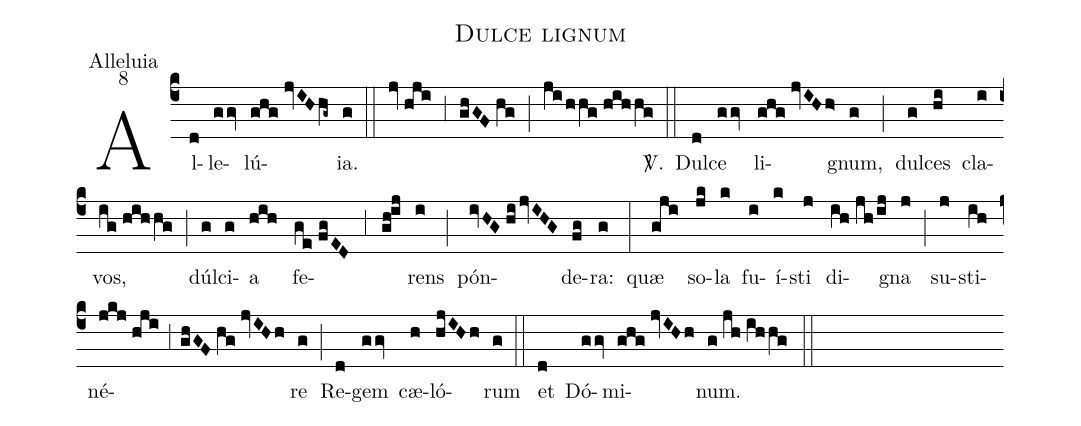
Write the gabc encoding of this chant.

name:Dulce lignum;
office-part:Alleluia;
mode:8;
%%
(c4) Al(d)le(ggv)lú(ghg//jvIH/hg~)ia.(g) (::) (jv//hji) (;3) (ghGF//hg) (;) (ji/hhg//hihhg) <sp>V/</sp>.(::) Dul(d)ce(ggv) li(ghg//jvIHh>)gnum,(g) (;) dul(g)ces(hi) cla(i)vos,(ig//hihhg) (;) dúl(g)ci(g)a(hih) fe(ge//fgED;3gh!ij)rens(i) (;) pón(ivHG//hi/jvIHG)de(fg)ra:(g) (:) quæ(gji) so(jk)la(k) fu(i)í(k)sti(j) di(ih//jh/ij)gna(j) (;) su(j)sti(ih)né(jkj//hji;3ghGF//hg//jvIHh)re(g) (;) Re(d)gem(ggv) cæ(h)ló(hjIHh)rum(g) (::) et(d) Dó(ggv)mi(ghg//jvIHh)num.(g//jh//ihhg) (::)
